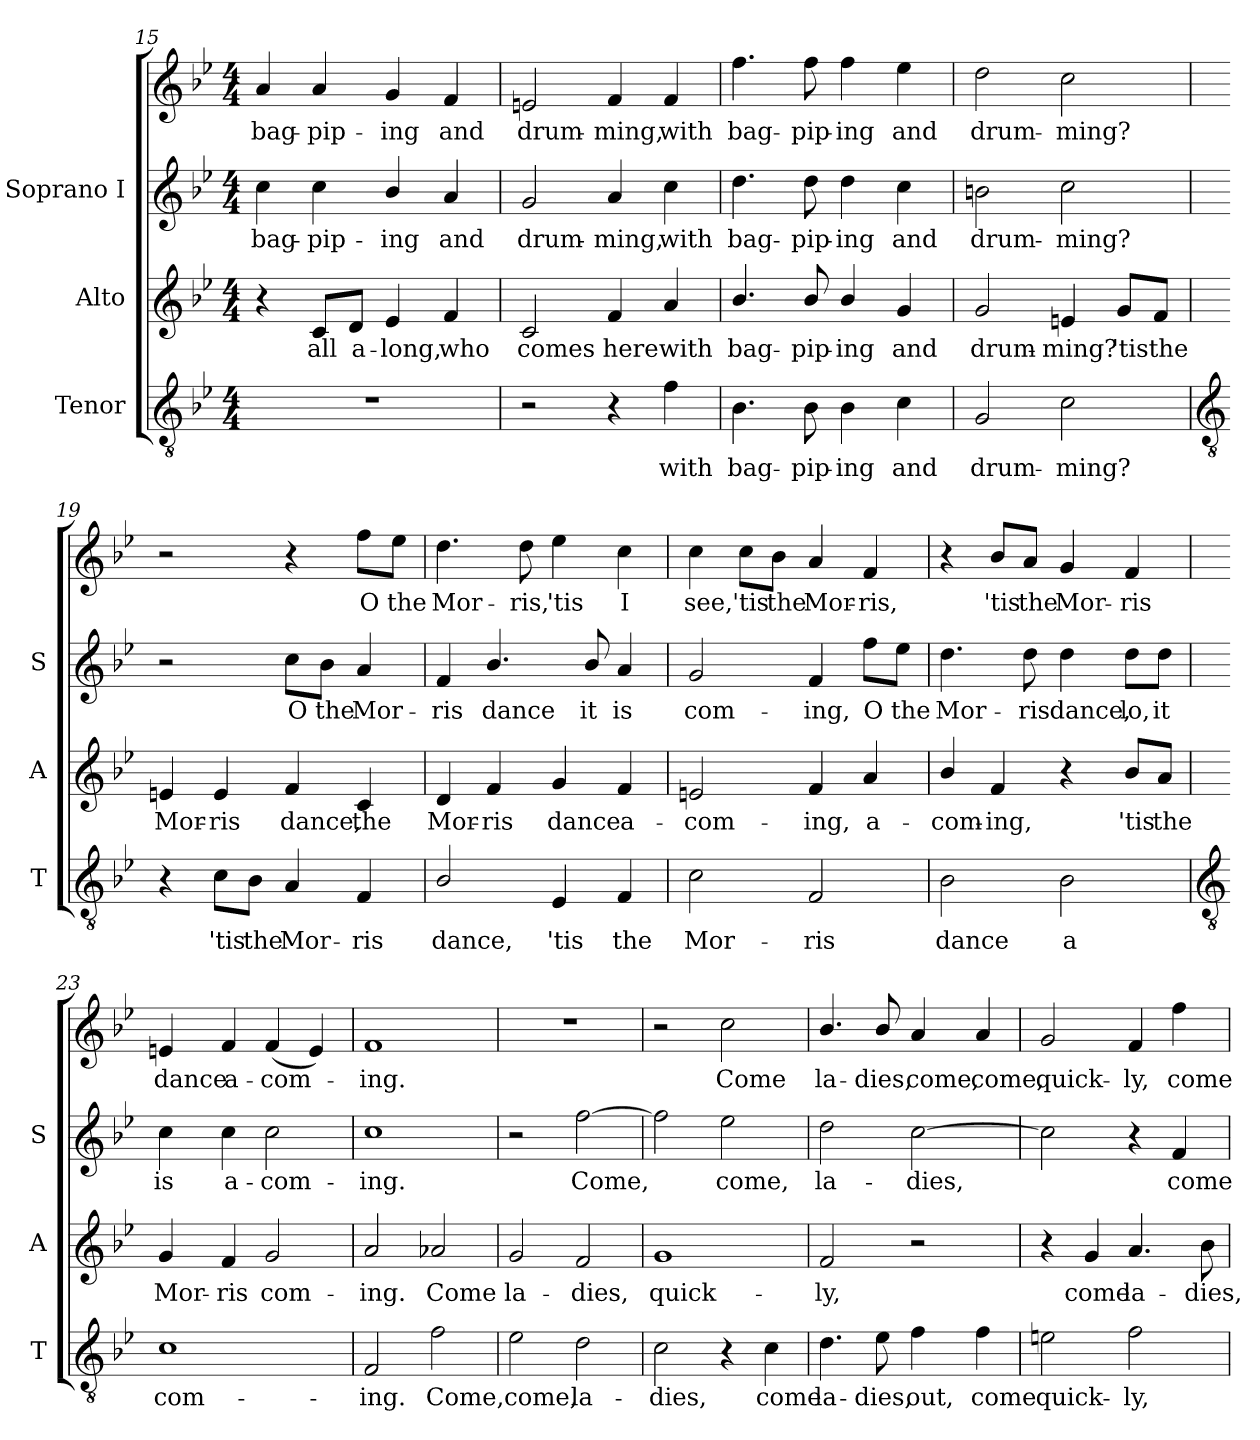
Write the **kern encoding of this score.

**kern	**text	**kern	**text	**kern	**text	**kern	**text
*part3	*part3	*part2	*part2	*part1	*part1	*part1	*part1
*staff4	*staff4	*staff3	*staff3	*staff2	*staff2	*staff1	*staff1
*I"Tenor	*	*I"Alto	*	*I"Soprano I	*	*	*
*I'T	*	*I'A	*	*I'S	*	*	*
*clefGv2	*	*clefG2	*	*clefG2	*	*clefG2	*
*k[b-e-]	*	*k[b-e-]	*	*k[b-e-]	*	*k[b-e-]	*
*B-:	*	*B-:	*	*B-:	*	*B-:	*
*M4/4	*	*M4/4	*	*M4/4	*	*M4/4	*
=15	=15	=15	=15	=15	=15	=15	=15
!	!	!	!	!	!LO:LY:b	!	!LO:LY:b
1r	.	4r	.	4cc	bag-	4a	bag-
!	!	!	!LO:LY:b	!	!LO:LY:b	!	!LO:LY:b
.	.	8c/L	all	4cc	-pip-	4a	-pip-
!	!	!	!LO:LY:b	!	!	!	!
.	.	8d/J	a-	.	.	.	.
!	!	!	!LO:LY:b	!	!LO:LY:b	!	!LO:LY:b
.	.	4e-	-long,	4b-/	-ing	4g	-ing
!	!	!	!LO:LY:b	!	!LO:LY:b	!	!LO:LY:b
.	.	4f	who	4a	and	4f	and
=16	=16	=16	=16	=16	=16	=16	=16
!	!	!	!LO:LY:b	!	!LO:LY:b	!	!LO:LY:b
2r	.	2c	comes	2g	drum-	2en	drum-
!	!	!	!LO:LY:b	!	!LO:LY:b	!	!LO:LY:b
4r	.	4f	here	4a	-ming,	4f	-ming,
!	!LO:LY:b	!	!LO:LY:b	!	!LO:LY:b	!	!LO:LY:b
4f	with	4a	with	4cc	with	4f	with
=17	=17	=17	=17	=17	=17	=17	=17
!	!LO:LY:b	!	!LO:LY:b	!	!LO:LY:b	!	!LO:LY:b
4.B-	bag-	4.b-/	bag-	4.dd	bag-	4.ff	bag-
!	!LO:LY:b	!	!LO:LY:b	!	!LO:LY:b	!	!LO:LY:b
8B-	-pip-	8b-/	-pip-	8dd	-pip-	8ff	-pip-
!	!LO:LY:b	!	!LO:LY:b	!	!LO:LY:b	!	!LO:LY:b
4B-	-ing	4b-/	-ing	4dd	-ing	4ff	-ing
!	!LO:LY:b	!	!LO:LY:b	!	!LO:LY:b	!	!LO:LY:b
4c	and	4g	and	4cc	and	4ee-	and
=18	=18	=18	=18	=18	=18	=18	=18
!	!LO:LY:b	!	!LO:LY:b	!	!LO:LY:b	!	!LO:LY:b
2G	drum-	2g	drum-	2bn	drum-	2dd	drum-
!	!LO:LY:b	!	!LO:LY:b	!	!LO:LY:b	!	!LO:LY:b
2c	-ming?	4en	-ming?	2cc	-ming?	2cc	-ming?
!	!	!	!LO:LY:b	!	!	!	!
.	.	8g/L	'tis	.	.	.	.
!	!	!	!LO:LY:b	!	!	!	!
.	.	8f/J	the	.	.	.	.
!!LO:LB:g=z
=19	=19	=19	=19	=19	=19	=19	=19
*clefGv2	*	*	*	*	*	*	*
!	!	!	!LO:LY:b	!	!	!	!
4r	.	4en	Mor-	2r	.	2r	.
!	!LO:LY:b	!	!LO:LY:b	!	!	!	!
8c\L	'tis	4e	-ris	.	.	.	.
!	!LO:LY:b	!	!	!	!	!	!
8B-\J	the	.	.	.	.	.	.
!	!LO:LY:b	!	!LO:LY:b	!	!LO:LY:b	!	!
4A	Mor-	4f	dance,	8cc\L	O	4r	.
!	!	!	!	!	!LO:LY:b	!	!
.	.	.	.	8b-\J	the	.	.
!	!LO:LY:b	!	!LO:LY:b	!	!LO:LY:b	!	!LO:LY:b
4F	-ris	4c	the	4a	Mor-	8ff\L	O
!	!	!	!	!	!	!	!LO:LY:b
.	.	.	.	.	.	8ee-\J	the
=20	=20	=20	=20	=20	=20	=20	=20
!	!LO:LY:b	!	!LO:LY:b	!	!LO:LY:b	!	!LO:LY:b
2B-/	dance,	4d	Mor-	4f	ris	4.dd	-Mor-
!	!	!	!LO:LY:b	!	!LO:LY:b	!	!
.	.	4f	-ris	4.b-/	dance	.	.
!	!	!	!	!	!	!	!LO:LY:b
.	.	.	.	.	.	8dd	-ris,
!	!LO:LY:b	!	!LO:LY:b	!	!	!	!LO:LY:b
4E-	'tis	4g	dance	.	.	4ee-	'tis
!	!	!	!	!	!LO:LY:b	!	!
.	.	.	.	8b-/	it	.	.
!	!LO:LY:b	!	!LO:LY:b	!	!LO:LY:b	!	!LO:LY:b
4F	the	4f	a-	4a	is	4cc	I
=21	=21	=21	=21	=21	=21	=21	=21
!	!LO:LY:b	!	!LO:LY:b	!	!LO:LY:b	!	!LO:LY:b
2c	Mor-	2en	-com-	2g	com-	4cc	see,
!	!	!	!	!	!	!	!LO:LY:b
.	.	.	.	.	.	8cc\L	'tis
!	!	!	!	!	!	!	!LO:LY:b
.	.	.	.	.	.	8b-\J	the
!	!LO:LY:b	!	!LO:LY:b	!	!LO:LY:b	!	!LO:LY:b
2F	-ris	4f	-ing,	4f	-ing,	4a	Mor-
!	!	!	!LO:LY:b	!	!LO:LY:b	!	!LO:LY:b
.	.	4a	a-	8ff\L	O	4f	-ris,
!	!	!	!	!	!LO:LY:b	!	!
.	.	.	.	8ee-\J	the	.	.
=22	=22	=22	=22	=22	=22	=22	=22
!	!LO:LY:b	!	!LO:LY:b	!	!LO:LY:b	!	!
2B-	dance	4b-/	-com-	4.dd	Mor-	4r	.
!	!	!	!LO:LY:b	!	!	!	!LO:LY:b
.	.	4f	-ing,	.	.	8b-/L	'tis
!	!	!	!	!	!LO:LY:b	!	!LO:LY:b
.	.	.	.	8dd	-ris	8a/J	the
!	!LO:LY:b	!	!	!	!LO:LY:b	!	!LO:LY:b
2B-	a	4r	.	4dd	dance,	4g	Mor-
!	!	!	!LO:LY:b	!	!LO:LY:b	!	!LO:LY:b
.	.	8b-/L	'tis	8dd\L	lo,	4f	-ris
!	!	!	!LO:LY:b	!	!LO:LY:b	!	!
.	.	8a/J	the	8dd\J	it	.	.
!!LO:LB:g=z
=23	=23	=23	=23	=23	=23	=23	=23
*clefGv2	*	*	*	*	*	*	*
!	!LO:LY:b	!	!LO:LY:b	!	!LO:LY:b	!	!LO:LY:b
1c	com-	4g	Mor-	4cc	is	4en	dance
!	!	!	!LO:LY:b	!	!LO:LY:b	!	!LO:LY:b
.	.	4f	-ris	4cc	a-	4f	a-
!	!	!	!LO:LY:b	!	!LO:LY:b	!	!LO:LY:b
.	.	2g	com-	2cc	-com-	(<4f	-com-
.	.	.	.	.	.	4e)	.
=24	=24	=24	=24	=24	=24	=24	=24
!	!LO:LY:b	!	!LO:LY:b	!	!LO:LY:b	!	!LO:LY:b
2F	-ing.	2a	-ing.	1cc	ing.	1f	-ing.
!	!LO:LY:b	!	!LO:LY:b	!	!	!	!
2f	Come,	2a-X	Come	.	.	.	.
=25	=25	=25	=25	=25	=25	=25	=25
!	!LO:LY:b	!	!LO:LY:b	!	!	!	!
2e-	come,	2g	la-	2r	.	1r	.
!	!LO:LY:b	!	!LO:LY:b	!	!LO:LY:b	!	!
2d	la-	2f	-dies,	[2ff	Come,	.	.
=26	=26	=26	=26	=26	=26	=26	=26
!	!LO:LY:b	!	!LO:LY:b	!	!	!	!
2c	-dies,	1g	quick-	2ff]	.	2r	.
!	!	!	!	!	!LO:LY:b	!	!LO:LY:b
4r	.	.	.	2ee-	come,	2cc	Come
!	!LO:LY:b	!	!	!	!	!	!
4c	come	.	.	.	.	.	.
=27	=27	=27	=27	=27	=27	=27	=27
!	!LO:LY:b	!	!LO:LY:b	!	!LO:LY:b	!	!LO:LY:b
4.d	la-	2f	-ly,	2dd	la-	4.b-/	la-
!	!LO:LY:b	!	!	!	!	!	!LO:LY:b
8e-	-dies,	.	.	.	.	8b-/	-dies,
!	!LO:LY:b	!	!	!	!LO:LY:b	!	!LO:LY:b
4f	out,	2r	.	[2cc	-dies,	4a	come,
!	!LO:LY:b	!	!	!	!	!	!LO:LY:b
4f	come	.	.	.	.	4a	come,
=28	=28	=28	=28	=28	=28	=28	=28
!	!LO:LY:b	!	!	!	!	!	!LO:LY:b
2en	quick-	4r	.	2cc]	.	2g	quick-
!	!	!	!LO:LY:b	!	!	!	!
.	.	4g	come	.	.	.	.
!	!LO:LY:b	!	!LO:LY:b	!	!	!	!LO:LY:b
2f	-ly,	4.a	la-	4r	.	4f	-ly,
!	!	!	!	!	!LO:LY:b	!	!LO:LY:b
.	.	.	.	4f	come	4ff	come
!	!	!	!LO:LY:b	!	!	!	!
.	.	8b-	-dies,	.	.	.	.
=	=	=	=	=	=	=	=
*-	*-	*-	*-	*-	*-	*-	*-
